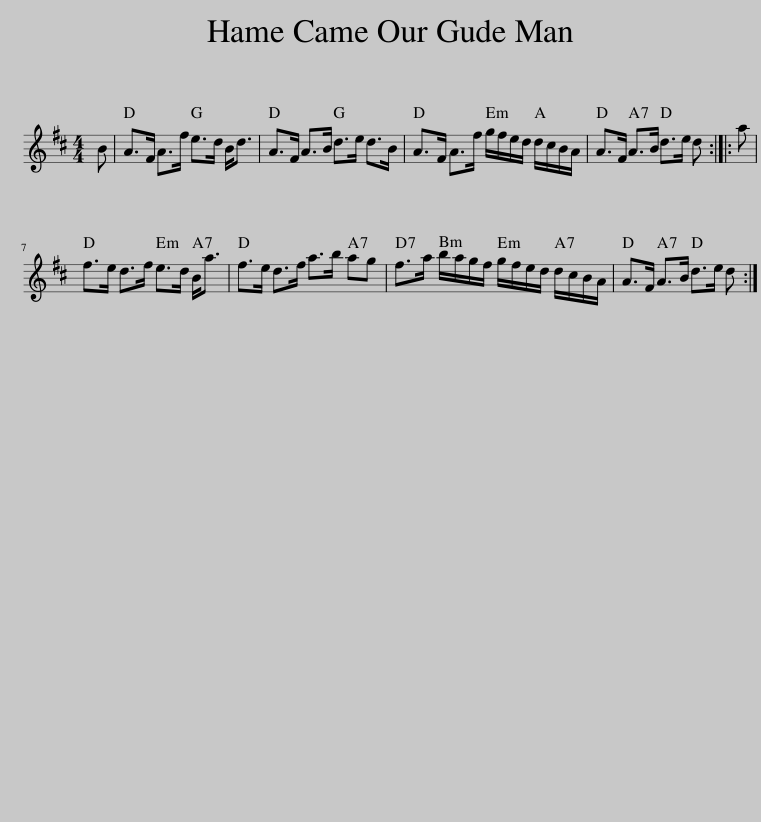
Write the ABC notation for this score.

X:1
L:1/8
M:4/4
I:linebreak $
K:D
V:1 treble
V:1
 B | A>F A>f e>d B<d | A>F A>B d>e d>B | A>F A>f g/f/e/d/ d/c/B/A/ | A>F A>B d>e d :: %5
 a |$ f>e d>f e>d B<a | f>e d>f a>b ag | f>a b/a/g/f/ g/f/e/d/ d/c/B/A/ | A>F A>B d>e d :| %10
